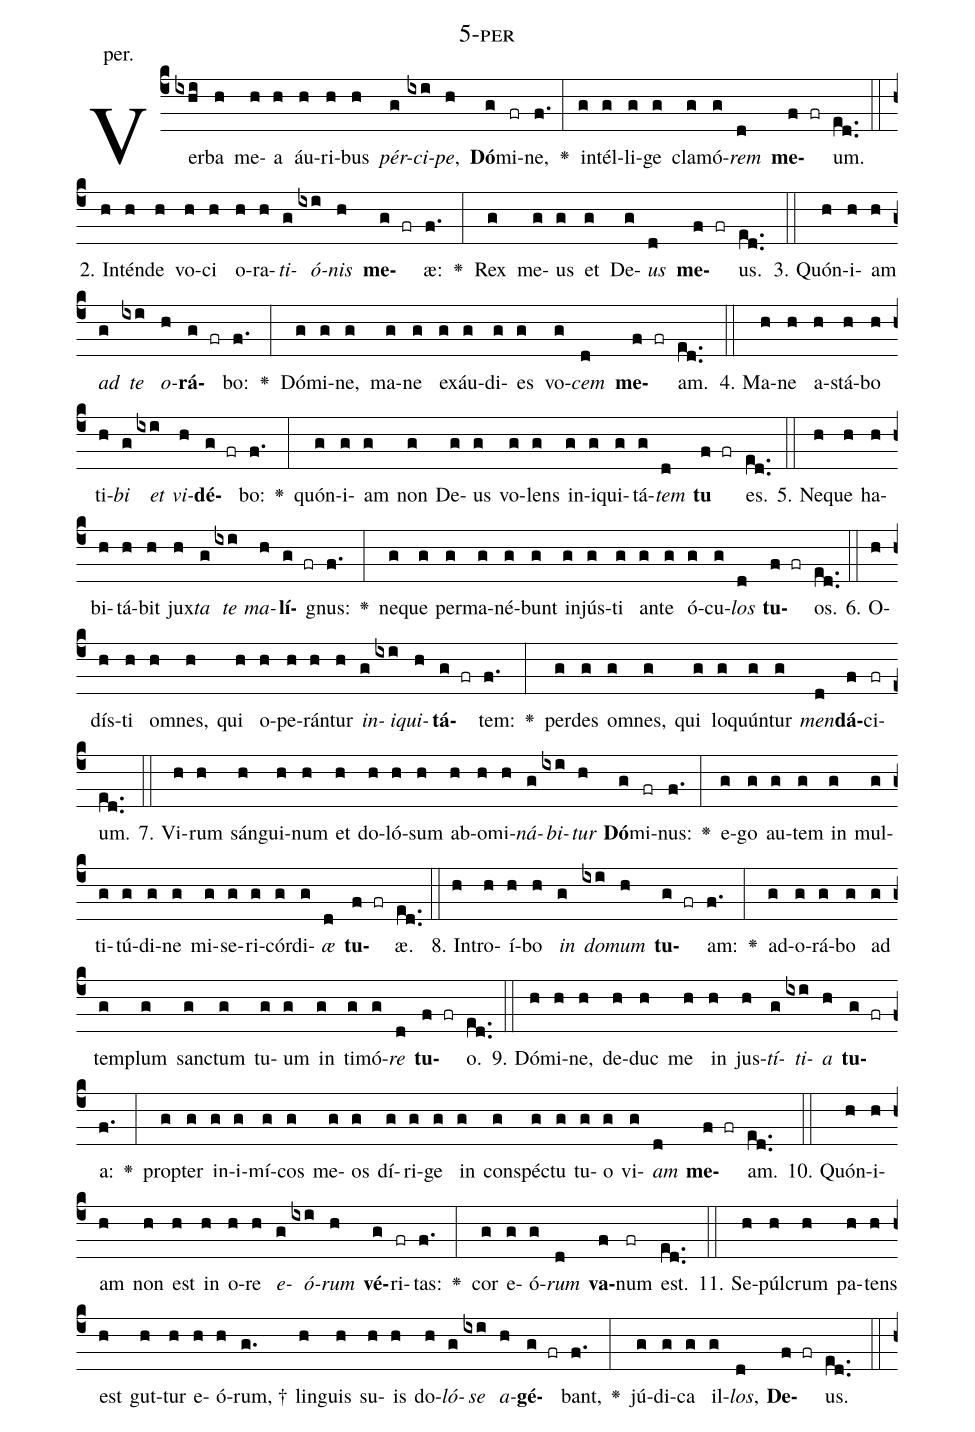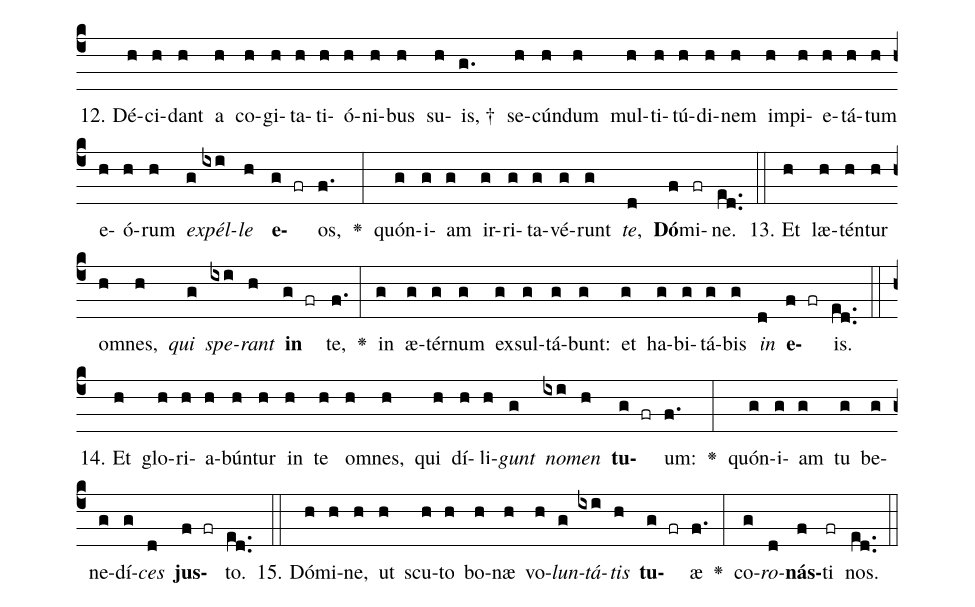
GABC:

name: 5-per;
annotation: per.;
%%
(c4)Ver(ixhi)ba(h) me(h)a(h) áu(h)ri(h)bus(h) <i>pér</i>(g)<i>ci</i>(ixi)<i>pe</i>,(h) <b>Dó</b>(g)mi(fr)ne,(f.) <v>\greheightstar</v>(:) in(g)tél(g)li(g)ge(g) cla(g)mó(g)<i>rem</i>(d) <b>me</b>(f fr)um.(ed..) (::)
2. In(h)tén(h)de(h) vo(h)ci(h) o(h)ra(h)<i>ti</i>(g)<i>ó</i>(ixi)<i>nis</i>(h) <b>me</b>(g fr)æ:(f.) <v>\greheightstar</v>(:) Rex(g) me(g)us(g) et(g) De(g)<i>us</i>(d) <b>me</b>(f fr)us.(ed..) (::)
3. Quón(h)i(h)am(h) <i>ad</i>(g) <i>te</i>(ixi) <i>o</i>(h)<b>rá</b>(g fr)bo:(f.) <v>\greheightstar</v>(:) Dó(g)mi(g)ne,(g) ma(g)ne(g) ex(g)áu(g)di(g)es(g) vo(g)<i>cem</i>(d) <b>me</b>(f fr)am.(ed..) (::)
4. Ma(h)ne(h) a(h)stá(h)bo(h) ti(h)<i>bi</i>(g) <i>et</i>(ixi) <i>vi</i>(h)<b>dé</b>(g fr)bo:(f.) <v>\greheightstar</v>(:) quón(g)i(g)am(g) non(g) De(g)us(g) vo(g)lens(g) in(g)i(g)qui(g)tá(g)<i>tem</i>(d) <b>tu</b>(f fr) es.(ed..) (::)
5. Ne(h)que(h) ha(h)bi(h)tá(h)bit(h) jux(h)<i>ta</i>(g) <i>te</i>(ixi) <i>ma</i>(h)<b>lí</b>(g fr)gnus:(f.) <v>\greheightstar</v>(:) ne(g)que(g) per(g)ma(g)né(g)bunt(g) in(g)jús(g)ti(g) an(g)te(g) ó(g)cu(g)<i>los</i>(d) <b>tu</b>(f fr)os.(ed..) (::)
6. O(h)dís(h)ti(h) om(h)nes,(h) qui(h) o(h)pe(h)rán(h)tur(h) <i>in</i>(g)<i>i</i>(ixi)<i>qui</i>(h)<b>tá</b>(g fr)tem:(f.) <v>\greheightstar</v>(:) per(g)des(g) om(g)nes,(g) qui(g) lo(g)quún(g)tur(g) <i>men</i>(d)<b>dá</b>(f)ci(fr)um.(ed..) (::)
7. Vi(h)rum(h) sán(h)gui(h)num(h) et(h) do(h)ló(h)sum(h) ab(h)o(h)mi(h)<i>ná</i>(g)<i>bi</i>(ixi)<i>tur</i>(h) <b>Dó</b>(g)mi(fr)nus:(f.) <v>\greheightstar</v>(:) e(g)go(g) au(g)tem(g) in(g) mul(g)ti(g)tú(g)di(g)ne(g) mi(g)se(g)ri(g)cór(g)di(g)<i>æ</i>(d) <b>tu</b>(f fr)æ.(ed..) (::)
8. In(h)tro(h)í(h)bo(h) <i>in</i>(g) <i>do</i>(ixi)<i>mum</i>(h) <b>tu</b>(g fr)am:(f.) <v>\greheightstar</v>(:) ad(g)o(g)rá(g)bo(g) ad(g) tem(g)plum(g) sanc(g)tum(g) tu(g)um(g) in(g) ti(g)mó(g)<i>re</i>(d) <b>tu</b>(f fr)o.(ed..) (::)
9. Dó(h)mi(h)ne,(h) de(h)duc(h) me(h) in(h) jus(h)<i>tí</i>(g)<i>ti</i>(ixi)<i>a</i>(h) <b>tu</b>(g fr)a:(f.) <v>\greheightstar</v>(:) prop(g)ter(g) in(g)i(g)mí(g)cos(g) me(g)os(g) dí(g)ri(g)ge(g) in(g) con(g)spéc(g)tu(g) tu(g)o(g) vi(g)<i>am</i>(d) <b>me</b>(f fr)am.(ed..) (::)
10. Quón(h)i(h)am(h) non(h) est(h) in(h) o(h)re(h) <i>e</i>(g)<i>ó</i>(ixi)<i>rum</i>(h) <b>vé</b>(g)ri(fr)tas:(f.) <v>\greheightstar</v>(:) cor(g) e(g)ó(g)<i>rum</i>(d) <b>va</b>(f)num(fr) est.(ed..) (::)
11. Se(h)púl(h)crum(h) pa(h)tens(h) est(h) gut(h)tur(h) e(h)ó(h)rum, †(g.) lin(h)guis(h) su(h)is(h) do(h)<i>ló</i>(g)<i>se</i>(ixi) <i>a</i>(h)<b>gé</b>(g fr)bant,(f.) <v>\greheightstar</v>(:) jú(g)di(g)ca(g) il(g)<i>los</i>,(d) <b>De</b>(f fr)us.(ed..) (::)
12. Dé(h)ci(h)dant(h) a(h) co(h)gi(h)ta(h)ti(h)ó(h)ni(h)bus(h) su(h)is, †(g.) se(h)cún(h)dum(h) mul(h)ti(h)tú(h)di(h)nem(h) im(h)pi(h)e(h)tá(h)tum(h) e(h)ó(h)rum(h) <i>ex</i>(g)<i>pél</i>(ixi)<i>le</i>(h) <b>e</b>(g fr)os,(f.) <v>\greheightstar</v>(:) quón(g)i(g)am(g) ir(g)ri(g)ta(g)vé(g)runt(g) <i>te</i>,(d) <b>Dó</b>(f)mi(fr)ne.(ed..) (::)
13. Et(h) læ(h)tén(h)tur(h) om(h)nes,(h) <i>qui</i>(g) <i>spe</i>(ixi)<i>rant</i>(h) <b>in</b>(g fr) te,(f.) <v>\greheightstar</v>(:) in(g) æ(g)tér(g)num(g) ex(g)sul(g)tá(g)bunt:(g) et(g) ha(g)bi(g)tá(g)bis(g) <i>in</i>(d) <b>e</b>(f fr)is.(ed..) (::)
14. Et(h) glo(h)ri(h)a(h)bún(h)tur(h) in(h) te(h) om(h)nes,(h) qui(h) dí(h)li(h)<i>gunt</i>(g) <i>no</i>(ixi)<i>men</i>(h) <b>tu</b>(g fr)um:(f.) <v>\greheightstar</v>(:) quón(g)i(g)am(g) tu(g) be(g)ne(g)dí(g)<i>ces</i>(d) <b>jus</b>(f fr)to.(ed..) (::)
15. Dó(h)mi(h)ne,(h) ut(h) scu(h)to(h) bo(h)næ(h) vo(h)<i>lun</i>(g)<i>tá</i>(ixi)<i>tis</i>(h) <b>tu</b>(g fr)æ(f.) <v>\greheightstar</v>(:) co(g)<i>ro</i>(d)<b>nás</b>(f)ti(fr) nos.(ed..) (::)
